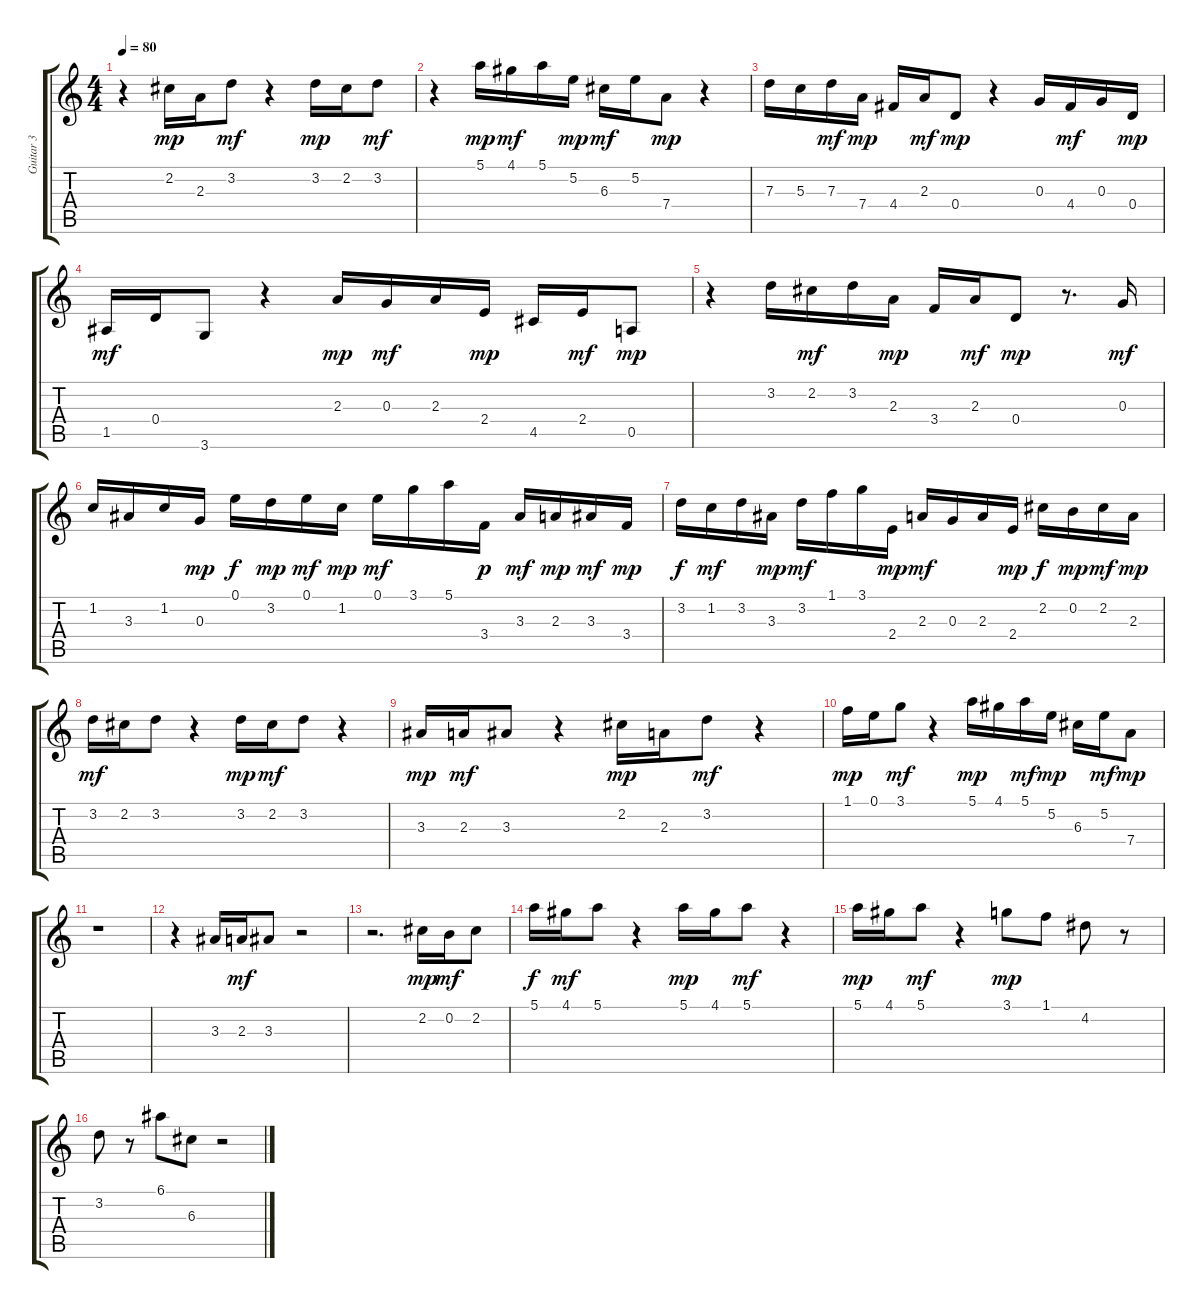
\track ("Guitar 3" "Guitar 3") {instrument acousticguitarnylon}
\staff {score tabs}
\tuning (E4 B3 G3 D3 A2 E2) {hide}
\ts (4 4)
\tempo 80
\clef g2
\ks c
r.4{dy mf} 2.2.16{dy mp} 2.3.16 3.2.8{dy mf} r.4 3.2.16{dy mp} 2.2.16 3.2.8{dy mf} |
r.4 5.1.16{dy mp} 4.1.16{dy mf} 5.1.16 5.2.16{dy mp} 6.3.16{dy mf} 5.2.16 7.4.8{dy mp} r.4 |
7.3.16 5.3.16 7.3.16{dy mf} 7.4.16{dy mp} 4.4.16 2.3.16{dy mf} 0.4.8{dy mp} r.4 0.3.16 4.4.16{dy mf} 0.3.16 0.4.16{dy mp} |
1.5.16{dy mf} 0.4.16 3.6.8 r.4 2.3.16{dy mp} 0.3.16{dy mf} 2.3.16 2.4.16{dy mp} 4.5.16 2.4.16{dy mf} 0.5.8{dy mp} |
r.4 3.2.16 2.2.16{dy mf} 3.2.16 2.3.16{dy mp} 3.4.16 2.3.16{dy mf} 0.4.8{dy mp} r.8{d} 0.3.16{dy mf} |
1.2.16 3.3.16 1.2.16 0.3.16{dy mp} 0.1.16{dy f} 3.2.16{dy mp} 0.1.16{dy mf} 1.2.16{dy mp} 0.1.16{dy mf} 3.1.16 5.1.16 3.4.16{dy p} 3.3.16{dy mf} 2.3.16{dy mp} 3.3.16{dy mf} 3.4.16{dy mp} |
3.2.16{dy f} 1.2.16{dy mf} 3.2.16 3.3.16{dy mp} 3.2.16{dy mf} 1.1.16 3.1.16 2.4.16{dy mp} 2.3.16{dy mf} 0.3.16 2.3.16 2.4.16{dy mp} 2.2.16{dy f} 0.2.16{dy mp} 2.2.16{dy mf} 2.3.16{dy mp} |
3.2.16{dy mf} 2.2.16 3.2.8 r.4 3.2.16{dy mp} 2.2.16{dy mf} 3.2.8 r.4 |
3.3.16{dy mp} 2.3.16{dy mf} 3.3.8 r.4 2.2.16{dy mp} 2.3.16 3.2.8{dy mf} r.4 |
1.1.16{dy mp} 0.1.16 3.1.8{dy mf} r.4 5.1.16{dy mp} 4.1.16 5.1.16{dy mf} 5.2.16{dy mp} 6.3.16 5.2.16{dy mf} 7.4.8{dy mp} |
r.1 |
r.4 3.3.16 2.3.16{dy mf} 3.3.8 r.2 |
r.2{d} 2.2.16{dy mp} 0.2.16{dy mf} 2.2.8 |
5.1.16{dy f} 4.1.16{dy mf} 5.1.8 r.4 5.1.16{dy mp} 4.1.16 5.1.8{dy mf} r.4 |
5.1.16{dy mp} 4.1.16 5.1.8{dy mf} r.4 3.1.8{dy mp} 1.1.8 4.2.8 r.8 |
3.2.8 r.8 6.1.8 6.3.8 r.2
